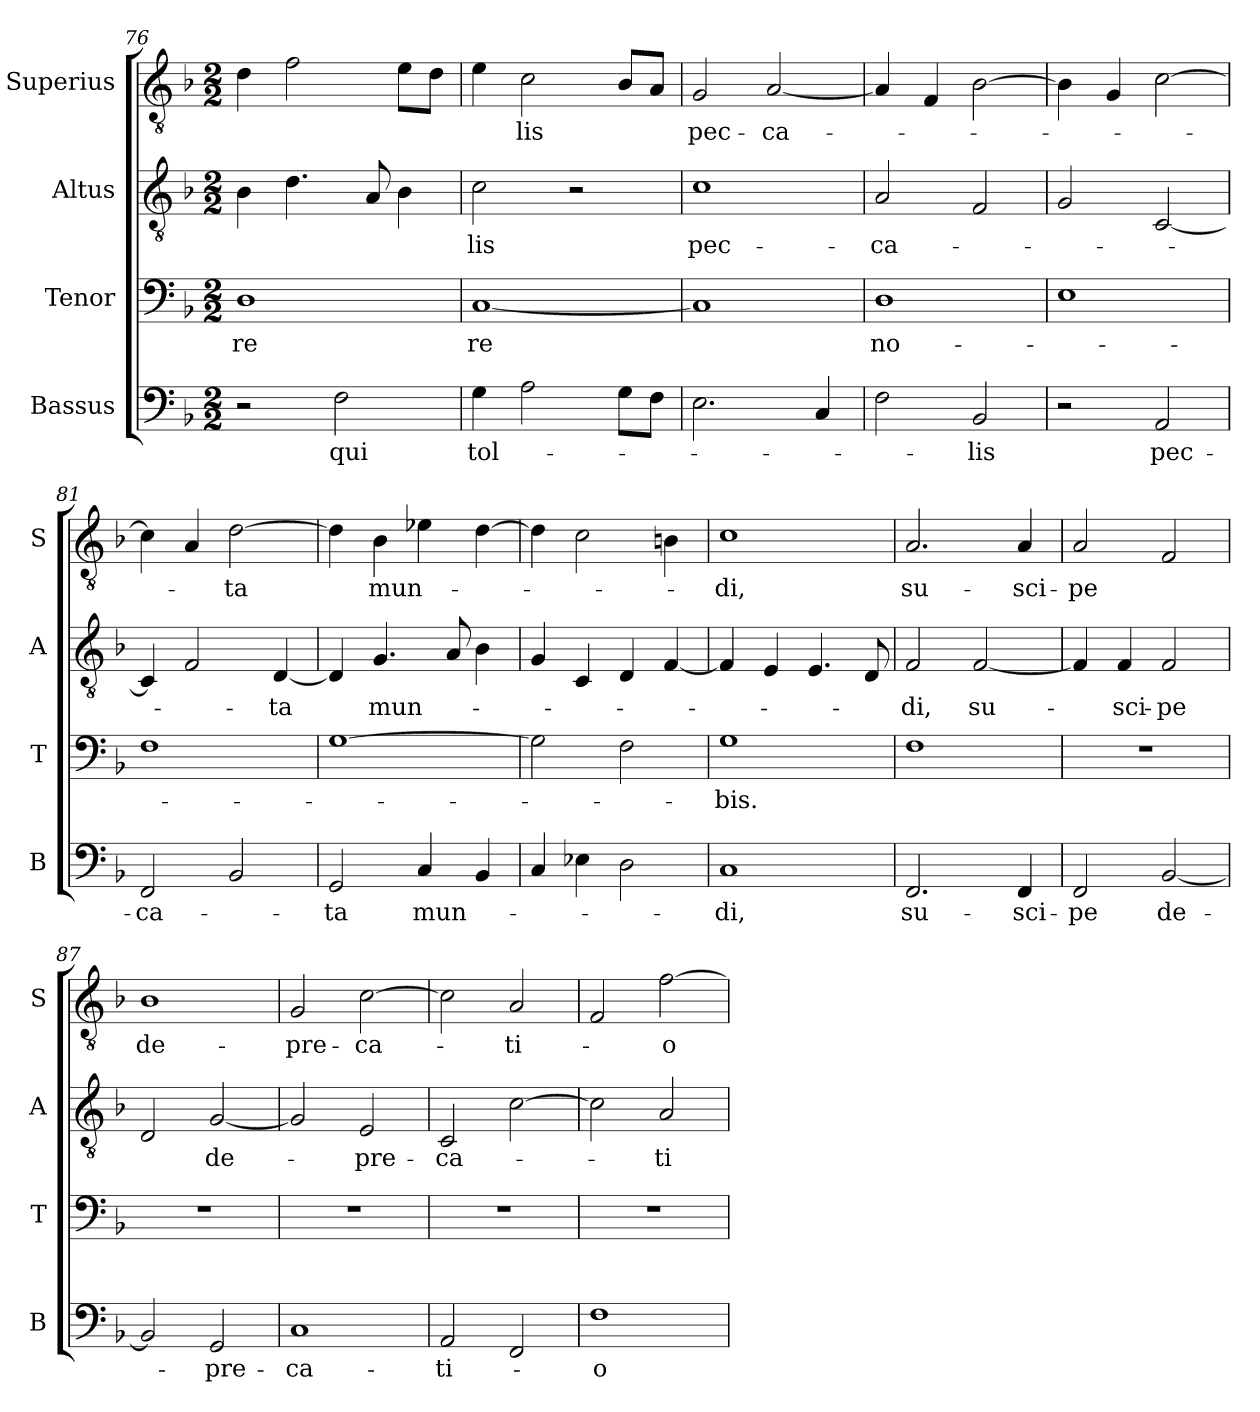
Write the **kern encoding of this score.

**kern	**text	**kern	**text	**kern	**text	**kern	**text
*part4	*part4	*part3	*part3	*part2	*part2	*part1	*part1
*staff4	*staff4	*staff3	*staff3	*staff2	*staff2	*staff1	*staff1
*I"Bassus	*	*I"Tenor	*	*I"Altus	*	*I"Superius	*
*I'B	*	*I'T	*	*I'A	*	*I'S	*
*clefF4	*	*clefF4	*	*clefGv2	*	*clefGv2	*
*k[b-]	*	*k[b-]	*	*k[b-]	*	*k[b-]	*
*d:	*	*d:	*	*d:	*	*d:	*
*M2/2	*	*M2/2	*	*M2/2	*	*M2/2	*
=76	=76	=76	=76	=76	=76	=76	=76
2r	.	1D	re	4B-	.	4d	.
.	.	.	.	4.d	.	2f	.
2F	qui	.	.	.	.	.	.
.	.	.	.	8A	.	.	.
.	.	.	.	4B-	.	8eL	.
.	.	.	.	.	.	8dJ	.
=77	=77	=77	=77	=77	=77	=77	=77
!	!LO:LY:i	!	!	!	!	!	!
4G	tol-	[1C	re	2c	-lis	4e	.
2A	.	.	.	.	.	2c	-lis
.	.	.	.	2r	.	.	.
8GL	.	.	.	.	.	8B-L	.
8FJ	.	.	.	.	.	8AJ	.
=78	=78	=78	=78	=78	=78	=78	=78
2.E	.	1C]	.	1c	pec-	2G	pec-
.	.	.	.	.	.	[2A	-ca-
4C	.	.	.	.	.	.	.
=79	=79	=79	=79	=79	=79	=79	=79
2F	.	1D	no-	2A	-ca-	4A]	.
.	.	.	.	.	.	4F	.
!	!LO:LY:i	!	!	!	!	!	!
2BB-	-lis	.	.	2F	.	[2B-	.
=80	=80	=80	=80	=80	=80	=80	=80
2r	.	1E	.	2G	.	4B-]	.
.	.	.	.	.	.	4G	.
2AA	pec-	.	.	[2C	.	[2c	.
=81	=81	=81	=81	=81	=81	=81	=81
2FF	-ca-	1F	.	4C]	.	4c]	.
.	.	.	.	2F	.	4A	.
2BB-	.	.	.	.	.	[2d	-ta
.	.	.	.	[4D	-ta	.	.
=82	=82	=82	=82	=82	=82	=82	=82
2GG	-ta	[1G	.	4D]	.	4d]	.
.	.	.	.	4.G	mun-	4B-	mun-
4C	mun-	.	.	.	.	4e-X	.
.	.	.	.	8A	.	.	.
4BB-	.	.	.	4B-	.	[4d	.
=83	=83	=83	=83	=83	=83	=83	=83
4C	.	2G]	.	4G	.	4d]	.
4E-X	.	.	.	4C	.	2c	.
2D	.	2F	.	4D	.	.	.
.	.	.	.	[4F	.	4Bn	.
=84	=84	=84	=84	=84	=84	=84	=84
1C	-di,	1G	-bis.	4F]	.	1c	-di,
.	.	.	.	4E	.	.	.
.	.	.	.	4.E	.	.	.
.	.	.	.	8D	.	.	.
=85	=85	=85	=85	=85	=85	=85	=85
2.FF	su-	1F	.	2F	-di,	2.A	su-
.	.	.	.	[2F	su-	.	.
4FF	-sci-	.	.	.	.	4A	-sci-
=86	=86	=86	=86	=86	=86	=86	=86
2FF	-pe	1r	.	4F]	.	2A	-pe
.	.	.	.	4F	-sci-	.	.
[2BB-	de-	.	.	2F	-pe	2F	.
=87	=87	=87	=87	=87	=87	=87	=87
2BB-]	.	1r	.	2D	.	1B-	de-
2GG	-pre-	.	.	[2G	de-	.	.
=88	=88	=88	=88	=88	=88	=88	=88
1C	-ca-	1r	.	2G]	.	2G	-pre-
.	.	.	.	2E	-pre-	[2c	-ca-
=89	=89	=89	=89	=89	=89	=89	=89
2AA	-ti-	1r	.	2C	-ca-	2c]	.
2FF	.	.	.	[2c	.	2A	-ti-
=90	=90	=90	=90	=90	=90	=90	=90
1F	-o-	1r	.	2c]	.	2F	.
.	.	.	.	2A	-ti	[2f	-o-
=	=	=	=	=	=	=	=
*-	*-	*-	*-	*-	*-	*-	*-
